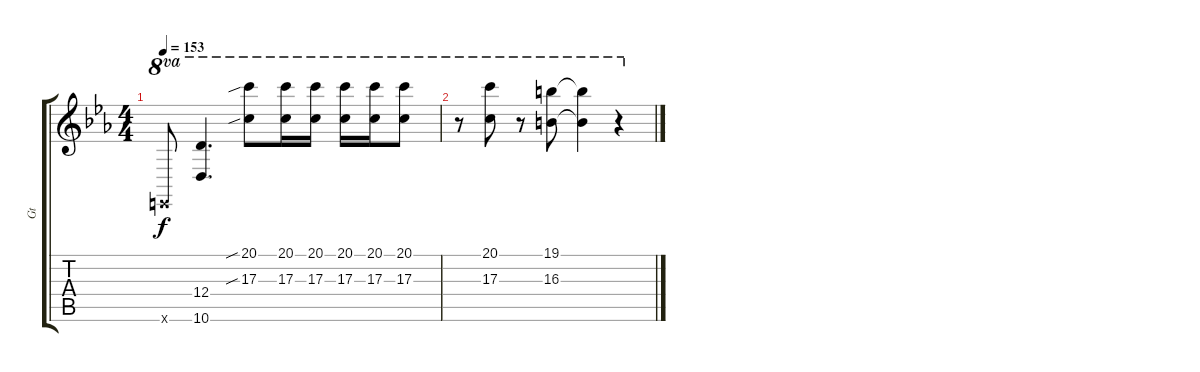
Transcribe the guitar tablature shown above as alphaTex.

\track ("Gt" "Gt") {instrument electricguitarclean}
\staff {score tabs}
\tuning (E4 B3 G3 D3 A2 E2) {hide}
\ts (4 4)
\tempo 153
\clef g2
\ks cminor
0.6{x}.8{ot 8va dy f volume 0} (12.4 10.6).4{d ot 8va} (20.1{sib} 17.3{sib}).8{ot 8va} (20.1 17.3).16{ot 8va} (20.1 17.3).16{ot 8va} (20.1 17.3).16{ot 8va} (20.1 17.3).16{ot 8va} (20.1 17.3).8{ot 8va} |
r.8{ot 8va} (20.1 17.3).8{ot 8va} r.8{ot 8va} (19.1 16.3).8{ot 8va} (19.1{t} 16.3{t}).4{ot 8va} r.4{ot 8va}
